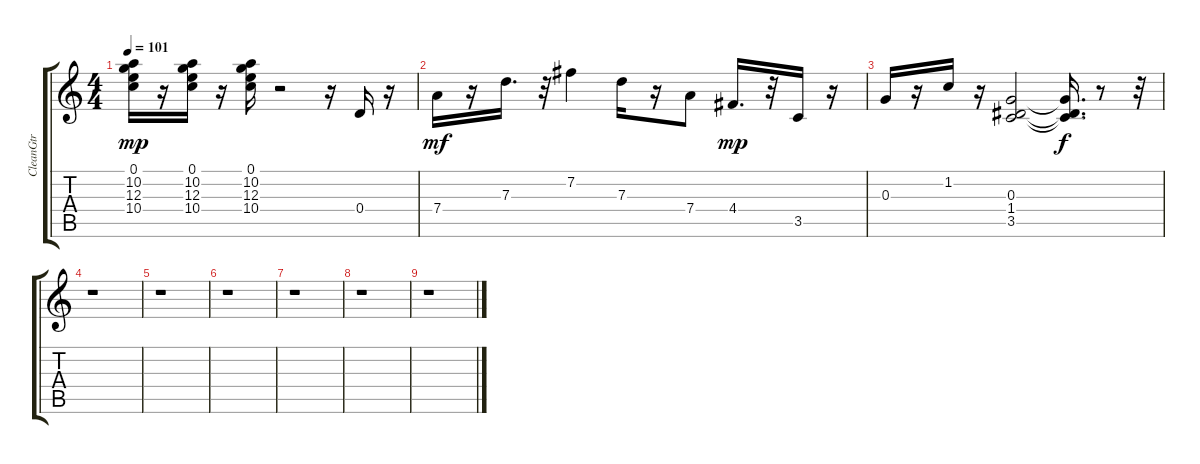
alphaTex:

\track ("CleanGtr" "CleanGtr") {instrument electricguitarclean}
\staff {score tabs}
\tuning (E4 B3 G3 D3 A2 E2) {hide}
\ts (4 4)
\tempo 101
\clef g2
\ks c
(0.1 10.2 12.3 10.4).16{dy mp} r.16 (0.1 10.2 12.3 10.4).16 r.16 (0.1 10.2 12.3 10.4).16 r.2 r.16 0.4.16 r.16 |
7.4.16{dy mf} r.16 7.3.16{d} r.32 7.2.4 7.3.16 r.16 7.4.8 4.4.16{d dy mp} r.32 3.5.16 r.16 |
0.3.16 r.16 1.2.16 r.16 (0.3 1.4 3.5).2 (0.3{t} 1.4{t} 3.5{t}).16{d dy f} r.8 r.32 |
r.1 |
r.1 |
r.1 |
r.1 |
r.1 |
r.1
